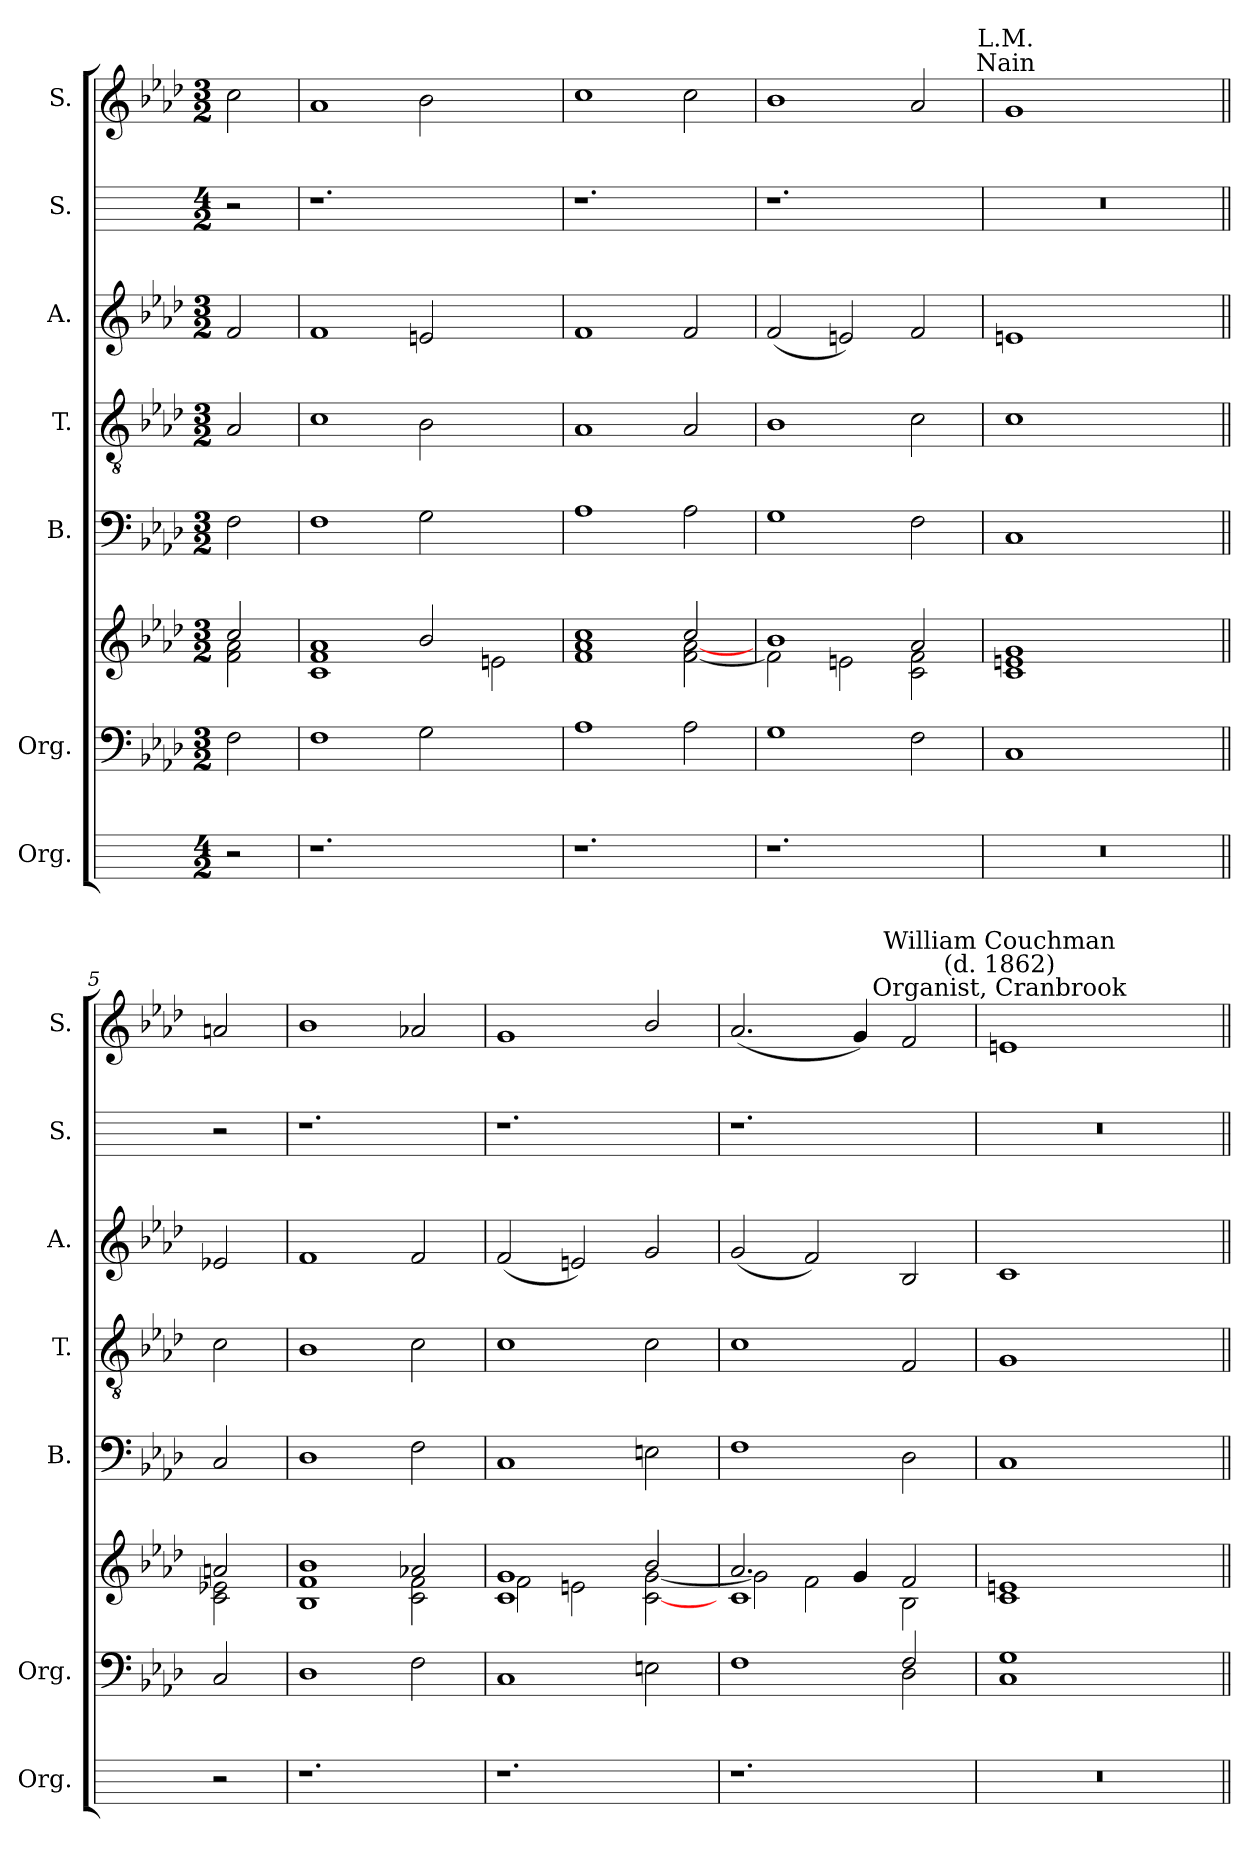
**kern	**kern	**kern	**kern	**kern	**kern	**kern	**kern
*part7	*part6	*part6	*part5	*part4	*part3	*part2	*part1
*staff8	*staff7	*staff6	*staff5	*staff4	*staff3	*staff2	*staff1
*I"Org.	*I"Org.	*	*I"B.	*I"T.	*I"A.	*I"S.	*I"S.
*I'Org.	*I'Org.	*	*I'B.	*I'T.	*I'A.	*I'S.	*I'S.
*	*clefF4	*clefG2	*clefF4	*clefGv2	*clefG2	*	*clefG2
*	*k[b-e-a-d-]	*k[b-e-a-d-]	*k[b-e-a-d-]	*k[b-e-a-d-]	*k[b-e-a-d-]	*	*k[b-e-a-d-]
*	*A-:	*A-:	*A-:	*A-:	*A-:	*	*A-:
*M4/2	*M3/2	*M3/2	*M3/2	*M3/2	*M3/2	*M4/2	*M3/2
=	=	=	=	=	=	=	=
*	*^	*^	*	*	*	*	*
*	*	*	*	*^	*	*	*	*	*
2r	2ryy	2F\	2cc/	2f\ 2a-\	2ryy	2F	2A-	2f	2r	2cc
=1	=1	=1	=1	=1	=1	=1	=1	=1	=1	=1
!	!LO:N:vis=1	!	!	!	!	!	!	!	!	!
1.r	1.ryy	1F\	1a-/	1.ryy	1c\ 1f\	1F	1c	1f	1.r	1a-
.	.	2G\	2b-/	.	2ryy	2G	2B-	2en	.	2b-
2ryy	2ryy	2ryy	2ryy	2en\	2ryy	2ryy	2ryy	2ryy	2ryy	2ryy
=2	=2	=2	=2	=2	=2	=2	=2	=2	=2	=2
!	!LO:N:vis=1	!	!	!	!	!	!	!	!	!
1.r	1.ryy	1A-\	1cc/	1f\ 1a-\	1.ryy	1A-	1A-	1f	1.r	1cc
.	.	2A-\	2cc/	[2f\ [2a-\	.	2A-	2A-	2f	.	2cc
=3	=3	=3	=3	=3	=3	=3	=3	=3	=3	=3
!	!LO:N:vis=1	!	!	!	!	!	!	!	!	!
1.r	1.ryy	1G\	1b-/	2f\]	1.ryy	1G	1B-	(<2f	1.r	1b-
.	.	.	.	2en\	.	.	.	2en)	.	.
.	.	2F\	2a-/	2c\ 2f\	.	2F	2c	2f	.	2a-
=4	=4	=4	=4	=4	=4	=4	=4	=4	=4	=4
!	!	!	!	!	!	!	!	!	!	!LO:TX:a:cj:t=Nain
!	!	!	!	!	!	!	!	!	!	!LO:TX:a:cj:t=L.M.
0r	1ryy	1C\	1g/	1c\ 1en\	1ryy	1C	1c	1en	0r	1g
.	1ryy	1ryy	1ryy	1ryy	1ryy	1ryy	1ryy	1ryy	.	1ryy
=5||	=5||	=5||	=5||	=5||	=5||	=5||	=5||	=5||	=5||	=5||
2r	2ryy	2C/	2an/	2c\ 2e-X\	2ryy	2C	2c	2e-X	2r	2an
=6	=6	=6	=6	=6	=6	=6	=6	=6	=6	=6
!	!LO:N:vis=1	!	!	!	!	!	!	!	!	!
1.r	1.ryy	1D-\	1b-/	1B-\ 1f\	1.ryy	1D-	1B-	1f	1.r	1b-
.	.	2F\	2a-X/	2c\ 2f\	.	2F	2c	2f	.	2a-X
=7	=7	=7	=7	=7	=7	=7	=7	=7	=7	=7
!	!LO:N:vis=1	!	!	!	!	!	!	!	!	!
1.r	1.ryy	1C\	1c/ 1g/	2f\	1.ryy	1C	1c	(<2f	1.r	1g
.	.	.	.	2en\	.	.	.	2en)	.	.
.	.	2En\	2b-/	[2c\ [2g\	.	2En	2c	2g	.	2b-/
=8	=8	=8	=8	=8	=8	=8	=8	=8	=8	=8
1.r	1ryy	1F\	2.a-/	2g\]	1c\	1F	1c	(<2g	1.r	(<2.a-
.	.	.	.	2f\	.	.	.	2f)	.	.
.	.	.	4g/	.	.	.	.	.	.	4g)
.	2F/	2D-\	2f/	2B-\	2ryy	2D-	2F	2B-	.	2f
=9	=9	=9	=9	=9	=9	=9	=9	=9	=9	=9
!	!	!	!	!	!	!	!	!	!	!LO:TX:a:cj:t=William Couchman\n(d. 1862)\nOrganist, Cranbrook
0r	1G/	1C\	1en/	1c\	1ryy	1C	1G	1c	0r	1en
.	1ryy	1ryy	1ryy	1ryy	1ryy	1ryy	1ryy	1ryy	.	1ryy
*	*v	*v	*	*	*	*	*	*	*	*
*	*	*v	*v	*v	*	*	*	*	*
=||	=||	=||	=||	=||	=||	=||	=||
*-	*-	*-	*-	*-	*-	*-	*-
